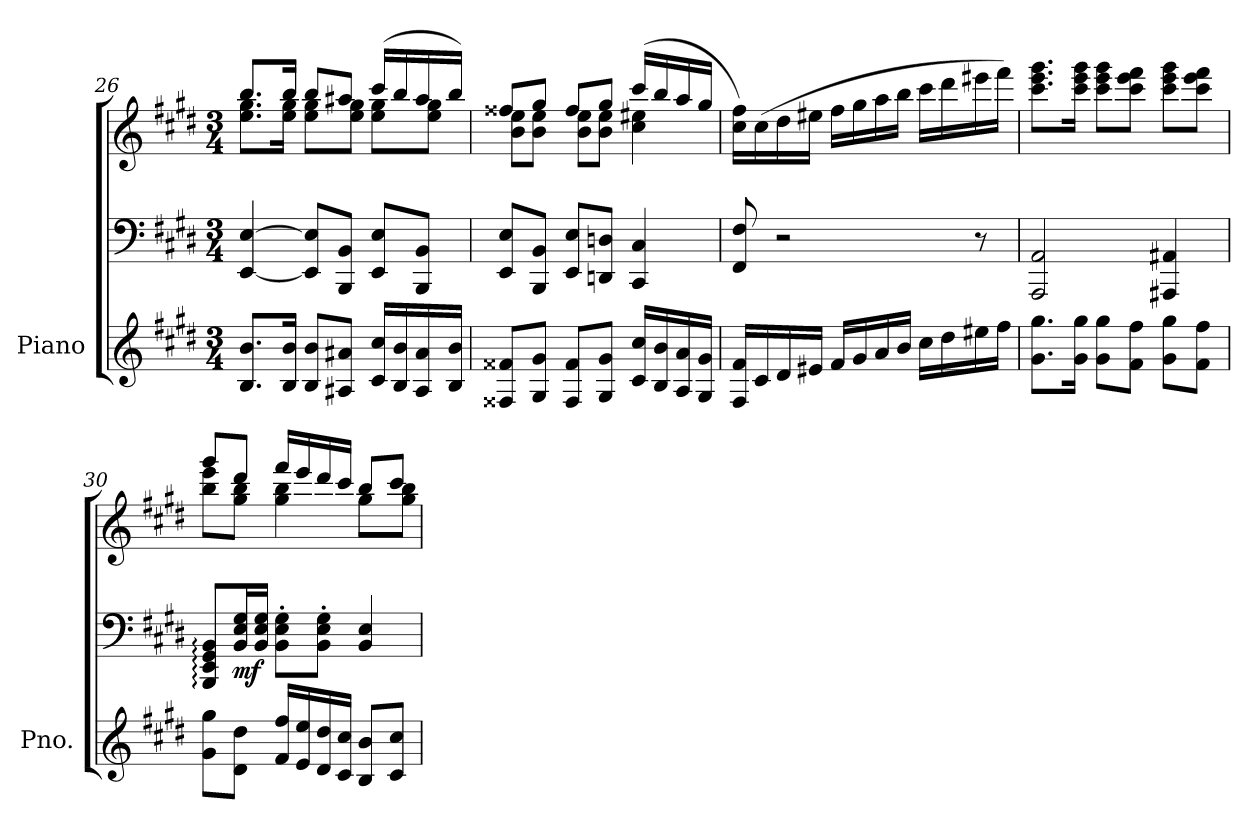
**kern	**kern	**kern	**dynam
*part1	*part1	*part1	*part1
*staff3	*staff2	*staff1	*staff1/2/3
*I"Piano	*	*	*
*I'Pno.	*	*	*
!!LO:PB:g=z
*clefG2	*clefF4	*clefG2	*
*k[f#c#g#d#]	*k[f#c#g#d#]	*k[f#c#g#d#]	*
*M3/4	*M3/4	*M3/4	*
=26	=26	=26	=26
*	*	*^	*
8.B/ 8.b/L	[4EE/ [4E/	8.bb/L	8.ee\ 8.gg#\L	.
16B/ 16b/Jk	.	16bb/Jk	16ee\ 16gg#\Jk	.
8B/ 8b/L	8EE/] 8E/]L	8bb/L	8ee\ 8gg#\L	.
8A#X/ 8a#X/J	8BBB/ 8BB/J	8aa#X/J	8ee\ 8gg#\J	.
16c#/ 16cc#/LL	8EE/ 8E/L	(>16ccc#/LL	8ee\ 8gg#\L	.
16B/ 16b/	.	16bb/	.	.
16A#/ 16a#/	8BBB/ 8BB/J	16aa#/	8ee\ 8gg#\J	.
16B/ 16b/JJ	.	16bb/JJ)	.	.
=27	=27	=27	=27	=27
8F##X/ 8f##X/L	8EE/ 8E/L	8ff##X/L	8b\ 8ee\L	.
8G#/ 8g#/J	8BBB/ 8BB/J	8gg#/J	8b\ 8ee\J	.
8F##/ 8f##/L	8EE/ 8E/L	8ff##/L	8b\ 8ee\L	.
8G#/ 8g#/J	8DDn/ 8Dn/J	8gg#/J	8b\ 8ee\J	.
16c#/ 16cc#/LL	4CC#/ 4C#/	(>16ccc#/LL	4cc#\ 4ee#X\	.
16B/ 16b/	.	16bb/	.	.
16A/ 16a/	.	16aa/	.	.
16G#/ 16g#/JJ	.	16gg#/JJ	.	.
*	*	*v	*v	*
=28	=28	=28	=28
16F#/ 16f#/LL	8FF#/ 8F#/	16cc#\ 16ff#\LL)	.
16c#/	.	(>16cc#\	.
16d#/	2r	16dd#\	.
16e#X/JJ	.	16ee#X\JJ	.
16f#/LL	.	16ff#\LL	.
16g#/	.	16gg#\	.
16a/	.	16aa\	.
16b/JJ	.	16bb\JJ	.
16cc#\LL	.	16ccc#\LL	.
16dd#\	.	16ddd#\	.
16ee#X\	8r	16eee#X\	.
16ff#\JJ	.	16fff#\JJ)	.
=29	=29	=29	=29
8.g#\ 8.gg#\L	2AAA/ 2AA/	8.ccc#\ 8.eee\ 8.ggg#\L	.
16g#\ 16gg#\Jk	.	16ccc#\ 16eee\ 16ggg#\Jk	.
8g#\ 8gg#\L	.	8ccc#\ 8eee\ 8ggg#\L	.
8f#\ 8ff#\J	.	8ccc#\ 8eee\ 8fff#\J	.
8g#\ 8gg#\L	4AAA#X/ 4AA#X/	8ccc#\ 8eee\ 8ggg#\L	.
8f#\ 8ff#\J	.	8ccc#\ 8eee\ 8fff#\J	.
!!LO:LB:g=z
=30	=30	=30	=30
*	*	*^	*
8g#\ 8gg#\L	8BBB/: 8EE/: 8GG#/: 8BB/:L	8ggg#/L	8bb\ 8eee\L	.
!	!	!	!	!LO:DY:b=2
8d#\ 8dd#\J	16BB/ 16E/ 16G#/L	8ddd#/J	8gg#\ 8bb\J	mf
.	16BB/ 16E/ 16G#/JJ	.	.	.
16f#/ 16ff#/LL	8BB\' 8E\' 8G#\'L	16fff#/LL	4gg#\ 4bb\	.
16e/ 16ee/	.	16eee/	.	.
16d#/ 16dd#/	8BB\' 8E\' 8G#\'J	16ddd#/	.	.
16c#/ 16cc#/JJ	.	16ccc#/JJ	.	.
8B/ 8b/L	4BB/ 4E/	8bb/L	8gg#\L	.
8c#/ 8cc#/J	.	8ccc#/J	8gg#\ 8bb\J	.
*	*	*v	*v	*
=	=	=	=
*-	*-	*-	*-
